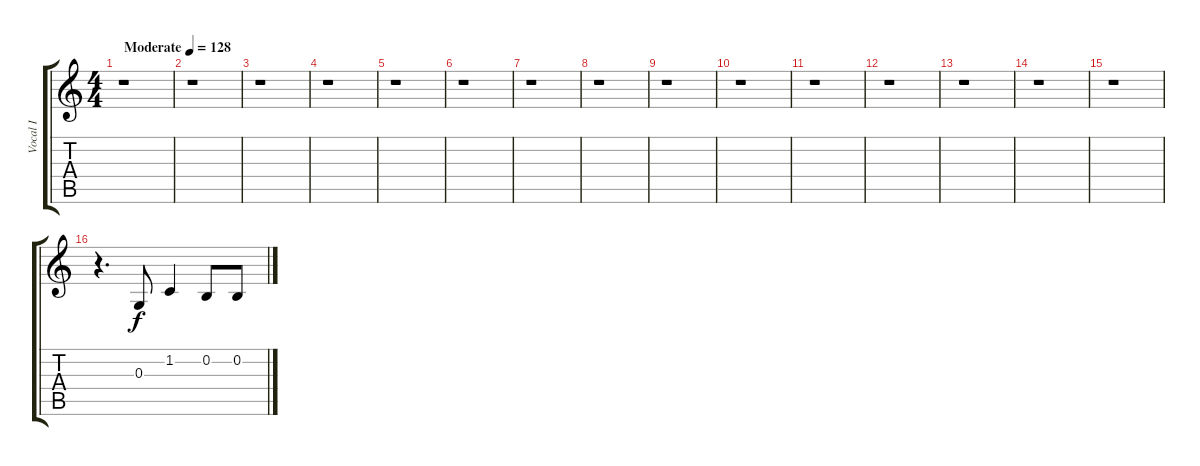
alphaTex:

\track ("Vocal I" "Vocal I") {instrument voiceoohs}
\staff {score tabs}
\tuning (E4 B3 G3 D3 A2 E2) {hide}
\ts (4 4)
\tempo (128 "Moderate")
\clef g2
\ks c
r.1{dy f instrument voiceoohs} |
r.1 |
r.1 |
r.1 |
r.1 |
r.1 |
r.1 |
r.1 |
r.1 |
r.1 |
r.1 |
r.1 |
r.1 |
r.1 |
r.1 |
r.4{d} 0.3.8 1.2.4 0.2.8 0.2.8
